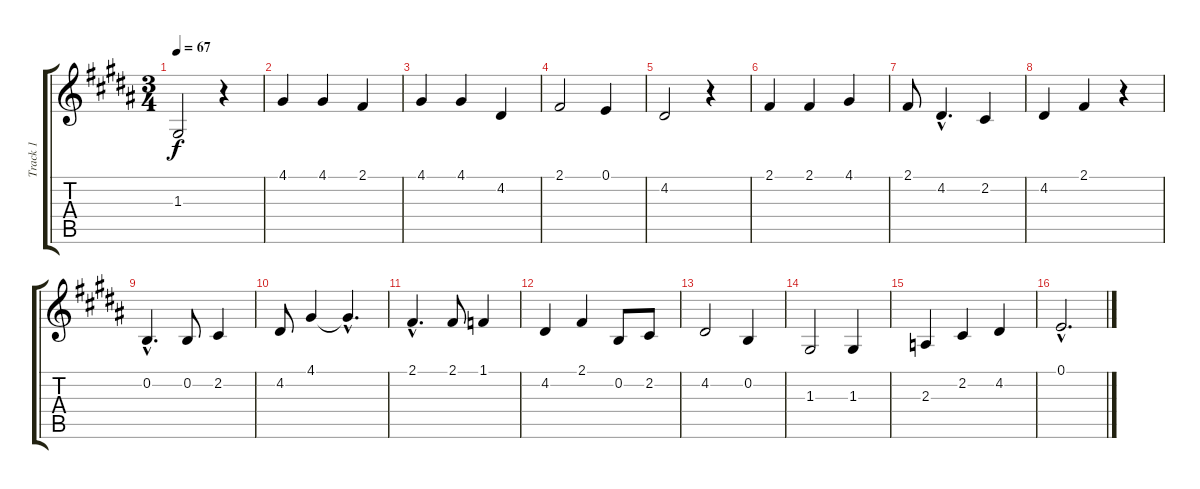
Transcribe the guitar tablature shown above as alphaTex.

\track ("Track 1" "Track 1") {instrument flute}
\staff {score tabs}
\tuning (E4 B3 G3 D3 A2 E2) {hide}
\ts (3 4)
\tempo 67
\clef g2
\ks b
1.3.2{dy f} r.4 |
4.1.4 4.1.4 2.1.4 |
4.1.4 4.1.4 4.2.4 |
2.1.2 0.1.4 |
4.2.2 r.4 |
2.1.4 2.1.4 4.1.4 |
2.1.8 4.2{hac}.4{d} 2.2.4 |
4.2.4 2.1.4 r.4 |
0.2{hac}.4{d} 0.2.8 2.2.4 |
4.2.8 4.1.4 4.1{hac t}.4{d} |
2.1{hac}.4{d} 2.1.8 1.1.4 |
4.2.4 2.1.4 0.2.8 2.2.8 |
4.2.2 0.2.4 |
1.3.2 1.3.4 |
2.3.4 2.2.4 4.2.4 |
0.1{hac}.2{d}
